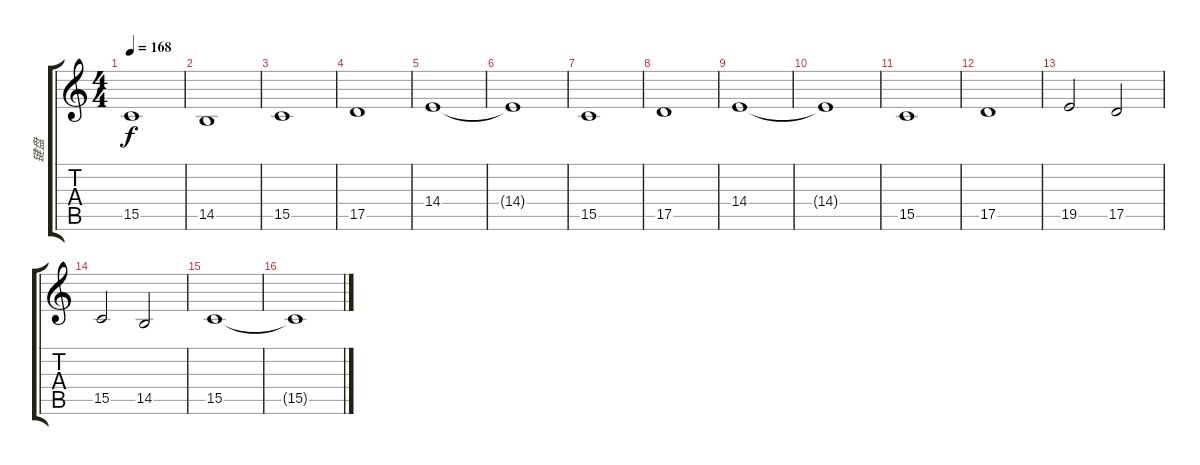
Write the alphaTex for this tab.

\track ("键盘" "键盘") {instrument synthstrings1}
\staff {score tabs}
\tuning (E4 B3 G3 D3 A2 E2) {hide}
\ts (4 4)
\tempo 168
\clef g2
\ks c
15.5.1{dy f} |
14.5.1 |
15.5.1 |
17.5.1 |
14.4.1 |
14.4{t}.1 |
15.5.1 |
17.5.1 |
14.4.1 |
14.4{t}.1 |
15.5.1 |
17.5.1 |
19.5.2 17.5.2 |
15.5.2 14.5.2 |
15.5.1 |
15.5{t}.1
